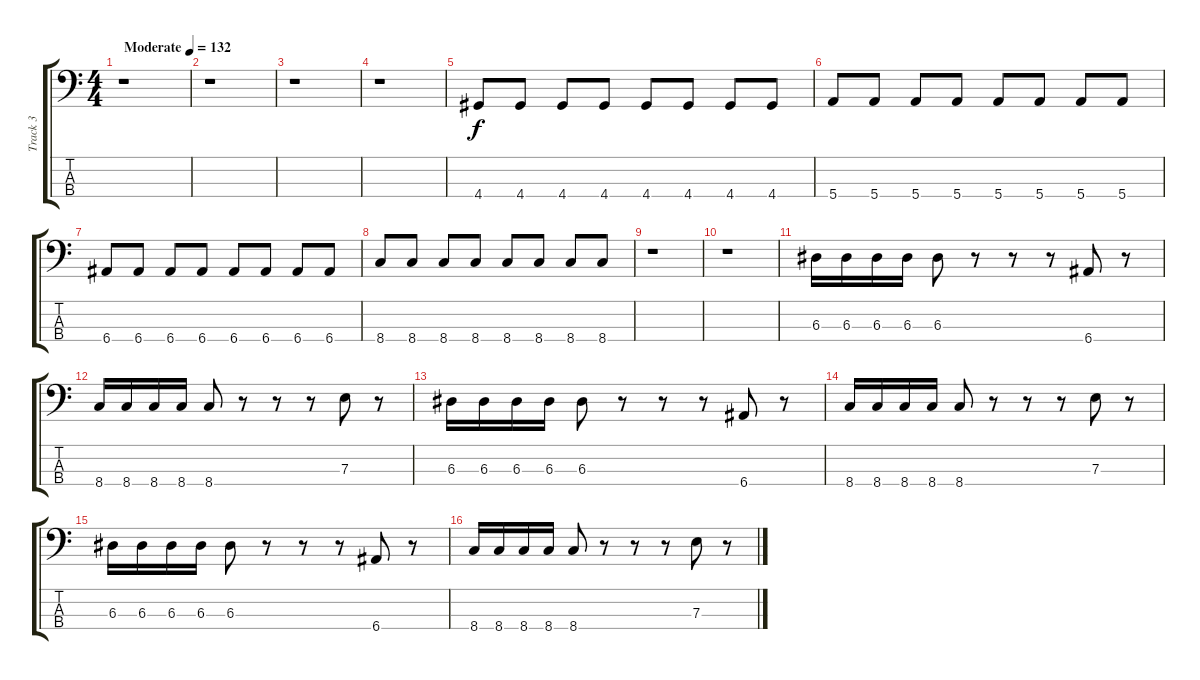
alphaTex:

\track ("Track 3" "Track 3") {instrument electricbassfinger}
\staff {score tabs}
\tuning (G2 D2 A1 E1) {hide}
\ts (4 4)
\tempo (132 "Moderate")
\clef f4
\ks c
r.1{dy f instrument electricbassfinger} |
r.1 |
r.1 |
r.1 |
4.4.8 4.4.8 4.4.8 4.4.8 4.4.8 4.4.8 4.4.8 4.4.8 |
5.4.8 5.4.8 5.4.8 5.4.8 5.4.8 5.4.8 5.4.8 5.4.8 |
6.4.8 6.4.8 6.4.8 6.4.8 6.4.8 6.4.8 6.4.8 6.4.8 |
8.4.8 8.4.8 8.4.8 8.4.8 8.4.8 8.4.8 8.4.8 8.4.8 |
r.1 |
r.1 |
6.3.16 6.3.16 6.3.16 6.3.16 6.3.8 r.8 r.8 r.8 6.4.8 r.8 |
8.4.16 8.4.16 8.4.16 8.4.16 8.4.8 r.8 r.8 r.8 7.3.8 r.8 |
6.3.16 6.3.16 6.3.16 6.3.16 6.3.8 r.8 r.8 r.8 6.4.8 r.8 |
8.4.16 8.4.16 8.4.16 8.4.16 8.4.8 r.8 r.8 r.8 7.3.8 r.8 |
6.3.16 6.3.16 6.3.16 6.3.16 6.3.8 r.8 r.8 r.8 6.4.8 r.8 |
8.4.16 8.4.16 8.4.16 8.4.16 8.4.8 r.8 r.8 r.8 7.3.8 r.8
